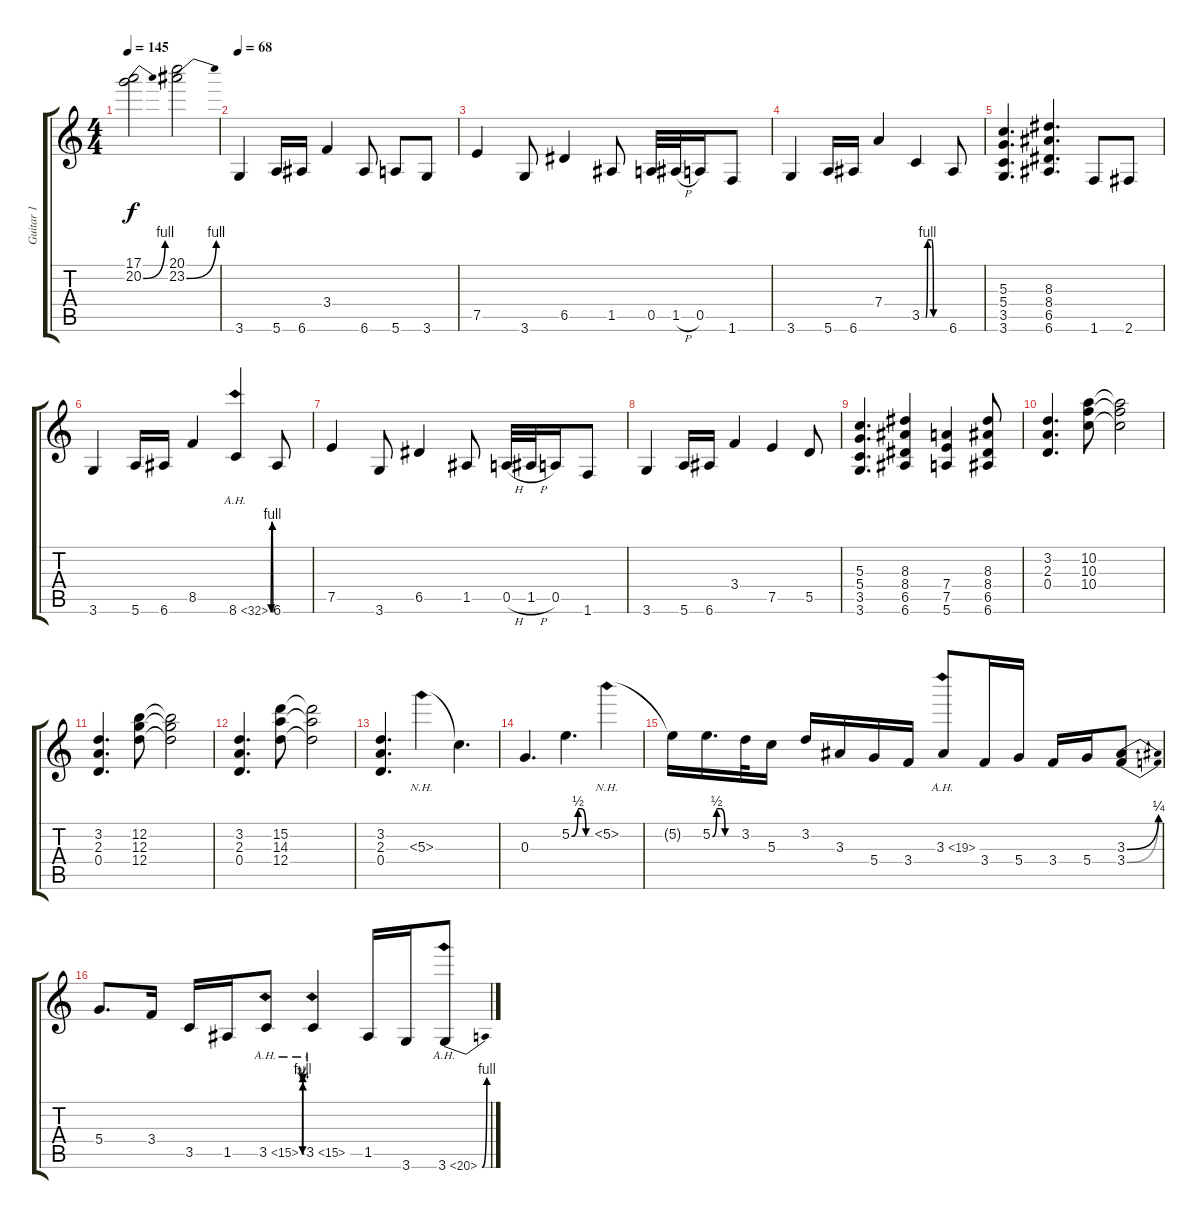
\track ("Guitar 1" "Guitar 1") {instrument distortionguitar}
\staff {score tabs}
\tuning (E4 B3 G3 D3 A2 E2) {hide}
\ts (4 4)
\tempo 145
\clef g2
\ks c
(17.1 20.2{be (bend 0 0 60 4)}).2{dy f} (20.1 23.2{be (bend 0 0 60 4)}).2 |
\tempo 68
3.6.4{volume 16 instrument distortionguitar} 5.6.16 6.6.16 3.4.4 6.6.8 5.6.8 3.6.8 |
7.5.4 3.6.8 6.5.4 1.5.8 0.5.32 1.5{h}.32 0.5.16 1.6.8 |
3.6.4 5.6.16 6.6.16 7.4.4 3.5{be (custom 0 0 10 0 15 4 25 4 30 0 60 0)}.4 6.6.8 |
(5.3 5.4 3.5 3.6).4{d} (8.3 8.4 6.5 6.6).4{d} 1.6.8 2.6.8 |
3.6.4 5.6.16 6.6.16 8.5.4 8.6{be (custom 0 0 10 4 20 4 30 0 60 0) ah 24}.4 6.6.8 |
7.5.4 3.6.8 6.5.4 1.5.8 0.5{h}.32 1.5{h}.32 0.5.16 1.6.8 |
3.6.4 5.6.16 6.6.16 3.4.4 7.5.4 5.5.8 |
(5.3 5.4 3.5 3.6).4{d} (8.3 8.4 6.5 6.6).4 (7.4 7.5 5.6).4 (8.3 8.4 6.5 6.6).8 |
(3.2 2.3 0.4).4{d} (10.2 10.3 10.4).8 (10.2{t} 10.3{t} 10.4{t}).2 |
(3.2 2.3 0.4).4{d} (12.2 12.3 12.4).8 (12.2{t} 12.3{t} 12.4{t}).2 |
(3.2 2.3 0.4).4{d} (15.2 14.3 12.4).8 (15.2{t} 14.3{t} 12.4{t}).2 |
(3.2 2.3 0.4).4{d} 5.3{nh}.4 5.3{t}.4{d} |
0.3.4{d} 5.2{be (custom 0 0 20 2 30 2 45 0 60 0)}.4{d} 5.2{nh}.4 |
5.2{t}.16 5.2{be (custom 0 0 10 2 20 2 30 0 60 0)}.16{d} 3.2.32 5.3.16 3.2.16 3.3.16 5.4.16 3.4.16 3.3{ah 16}.8 3.4.16 5.4.16 3.4.16 5.4.16 (3.3{be (bend 0 0 60 1)} 3.4{be (bend 0 0 60 1)}).8 |
5.4.8{d} 3.4.16 3.5.16 1.5.16 3.5{be (custom 0 0 15 0 25 3 28 3 30 4 32 3 35 3 45 0 60 0) ah 12}.8 3.5{ah 12}.4 1.5.16 3.6.16 3.6{be (bend 0 0 60 4) ah 17}.8
